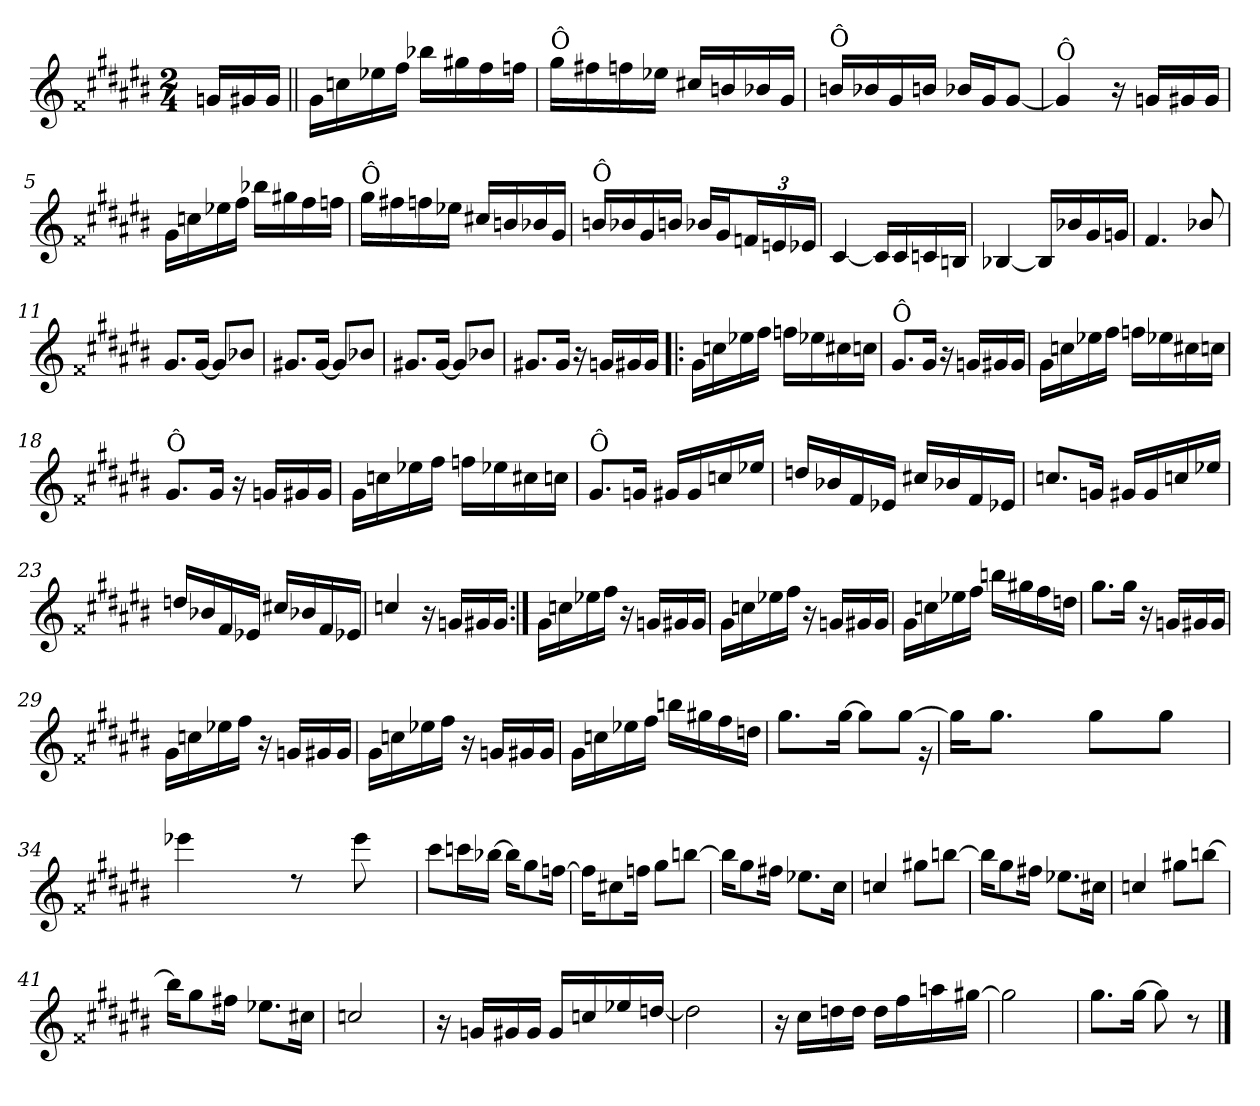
**kern
*part1
*staff1
*clefG2
*k[f##c#g#d#a#e#b#]
*G#:
*M2/4
=
16gn/LL
16g#X/
16g#/JJ
=1||
16g#\LL
16ccn\
16ee-X\
16ff#\JJ
16bb-X\LL
16gg#X\
16ff#\
16ffn\JJ
=2
!LO:TX:a:t=Ô
16gg#\LL
16ff#X\
16ffn\
16ee-X\JJ
16cc#X/LL
16bn/
16b-X/
16g#/JJ
=3
!LO:TX:a:t=Ô
16bn/LL
16b-X/
16g#/
16bn/JJ
16b-X/LL
16g#/J
[8g#/J
=4
!LO:TX:a:t=Ô
4g#/]
16r
16gn/LL
16g#X/
16g#/JJ
!!LO:LB:g=z
=5
16g#\LL
16ccn\
16ee-X\
16ff#\JJ
16bb-X\LL
16gg#X\
16ff#\
16ffn\JJ
=6
!LO:TX:a:t=Ô
16gg#\LL
16ff#X\
16ffn\
16ee-X\JJ
16cc#X/LL
16bn/
16b-X/
16g#/JJ
=7
!LO:TX:a:t=Ô
16bn/LL
16b-X/
16g#/
16bn/JJ
16b-X/LL
16g#/J
24fn/L
24en/
24e-X/JJ
=8
[4c#/
16c#/LL]
16c#/
16cn/
16Bn/JJ
=9
[4B-X/
16B-/LL]
16b-X/
16g#/
16gn/JJ
!!LO:LB:g=z
=10
4.f#/
8b-X/
=11
8.g#/L
[16g#/Jk
8g#/L]
8b-X/J
=12
8.g#X/L
[16g#/Jk
8g#/L]
8b-X/J
=13
8.g#X/L
[16g#/Jk
8g#/L]
8b-X/J
!!LO:LB:g=z
=14
8.g#X/L
16g#/Jk
16r
16gn/LL
16g#X/
16g#/JJ
=15!|:
16g#\LL
16ccn\
16ee-X\
16ff#\JJ
16ffn\LL
16ee-X\
16cc#X\
16ccn\JJ
=16
!LO:TX:a:t=Ô
8.g#/L
16g#/Jk
16r
16gn/LL
16g#X/
16g#/JJ
=17
16g#\LL
16ccn\
16ee-X\
16ff#\JJ
16ffn\LL
16ee-X\
16cc#X\
16ccn\JJ
=18
!LO:TX:a:t=Ô
8.g#/L
16g#/Jk
16r
16gn/LL
16g#X/
16g#/JJ
!!LO:LB:g=z
=19
16g#\LL
16ccn\
16ee-X\
16ff#\JJ
16ffn\LL
16ee-X\
16cc#X\
16ccn\JJ
=20
!LO:TX:a:t=Ô
8.g#/L
16gn/Jk
16g#X/LL
16g#/
16ccn/
16ee-X/JJ
=21
16ddn/LL
16b-X/
16f#/
16e-X/JJ
16cc#X/LL
16b-X/
16f#/
16e-X/JJ
=22
8.ccn/L
16gn/Jk
16g#X/LL
16g#/
16ccn/
16ee-X/JJ
!!LO:LB:g=z
=23
16ddn/LL
16b-X/
16f#/
16e-X/JJ
16cc#X/LL
16b-X/
16f#/
16e-X/JJ
=24
4ccn/
16r
16gn/LL
16g#X/
16g#/JJ
=25:|!
16g#\LL
16ccn\
16ee-X\
16ff#\JJ
16r
16gn/LL
16g#X/
16g#/JJ
=26
16g#\LL
16ccn\
16ee-X\
16ff#\JJ
16r
16gn/LL
16g#X/
16g#/JJ
!!LO:LB:g=z
=27
16g#\LL
16ccn\
16ee-X\
16ff#\JJ
16bbn\LL
16gg#X\
16ff#\
16ddn\JJ
=28
8.gg#\L
16gg#\Jk
16r
16gn/LL
16g#X/
16g#/JJ
=29
16g#\LL
16ccn\
16ee-X\
16ff#\JJ
16r
16gn/LL
16g#X/
16g#/JJ
=30
16g#\LL
16ccn\
16ee-X\
16ff#\JJ
16r
16gn/LL
16g#X/
16g#/JJ
!!LO:LB:g=z
=31
16g#\LL
16ccn\
16ee-X\
16ff#\JJ
16bbn\LL
16gg#X\
16ff#\
16ddn\JJ
=32
*^
8.gg#\L	16ryy
.	16ryy
.	16ryy
[>16gg#\Jk	16ryy
8gg#\L]	16ryy
.	16ryy
[>8gg#\J	16ryy
.	16r
*v	*v
=33
16gg#\KL]
16ryy
8.gg#\J
16ryy
16ryy
16ryy
8gg#\L
16ryy
16ryy
8gg#\J
16ryy
16ryy
!!LO:LB:g=z
=34
4eee-X\
16ryy
16ryy
16ryy
16ryy
8rdd
16ryy
16ryy
8eee-\
16ryy
16ryy
=35
8ccc#\L
16cccn\L
[16bb-X\JJ
16bb-\KL]
8gg#\
[16ffn\Jk
=36
16ffn\KL]
8cc#X\
16ffn\Jk
8gg#\L
[8bbn\J
=37
16bb\KL]
8gg#\
16ff#X\Jk
8.ee-X\L
16cc#\Jk
=38
4ccn/
8gg#X\L
[8bbn\J
!!LO:LB:g=z
=39
16bbn\KL]
8gg#\
16ff#X\Jk
8.ee-X\L
16cc#X\Jk
=40
4ccn/
8gg#X\L
[8bbn\J
=41
16bbn\KL]
8gg#\
16ff#X\Jk
8.ee-X\L
16cc#X\Jk
=42
2ccn/
=43
16r
16gn/LL
16g#X/
16g#/JJ
16g#/LL
16ccn/
16ee-X/
[16ddn/JJ
!!LO:LB:g=z
=44
2ddn\]
=45
16r
16cc#\LL
16ddn\
16dd\JJ
16dd\LL
16ff#\
16aan\
[16gg#X\JJ
=46
2gg#\]
=47
8.gg#\L
[16gg#\Jk
8gg#\]
8r
==
*-
